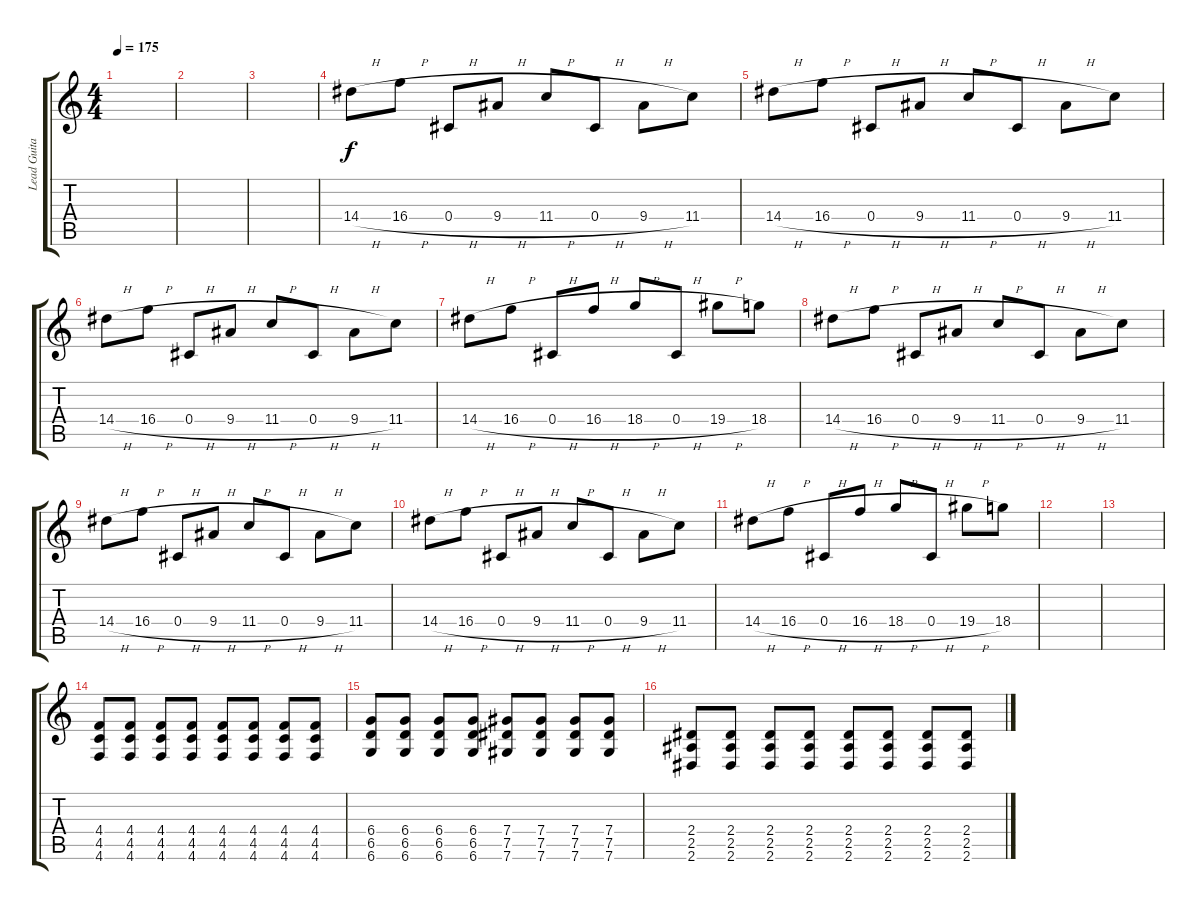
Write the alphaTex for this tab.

\track ("Lead Guitar" "Lead Guita") {instrument distortionguitar}
\staff {score tabs}
\tuning (Eb4 Bb3 Gb3 Db3 Ab2 Db2) {hide}
\ts (4 4)
\tempo 175
\clef g2
\ks c
|
|
|
14.4{h}.8{volume 16 instrument distortionguitar} 16.4{h}.8 0.4{h}.8 9.4{h}.8 11.4{h}.8 0.4{h}.8 9.4{h}.8 11.4.8 |
14.4{h}.8 16.4{h}.8 0.4{h}.8 9.4{h}.8 11.4{h}.8 0.4{h}.8 9.4{h}.8 11.4.8 |
14.4{h}.8 16.4{h}.8 0.4{h}.8 9.4{h}.8 11.4{h}.8 0.4{h}.8 9.4{h}.8 11.4.8 |
14.4{h}.8 16.4{h}.8 0.4{h}.8 16.4{h}.8 18.4{h}.8 0.4{h}.8 19.4{h}.8 18.4.8 |
14.4{h}.8 16.4{h}.8 0.4{h}.8 9.4{h}.8 11.4{h}.8 0.4{h}.8 9.4{h}.8 11.4.8 |
14.4{h}.8 16.4{h}.8 0.4{h}.8 9.4{h}.8 11.4{h}.8 0.4{h}.8 9.4{h}.8 11.4.8 |
14.4{h}.8 16.4{h}.8 0.4{h}.8 9.4{h}.8 11.4{h}.8 0.4{h}.8 9.4{h}.8 11.4.8 |
14.4{h}.8 16.4{h}.8 0.4{h}.8 16.4{h}.8 18.4{h}.8 0.4{h}.8 19.4{h}.8 18.4.8 |
|
|
(4.4 4.5 4.6).8 (4.4 4.5 4.6).8 (4.4 4.5 4.6).8 (4.4 4.5 4.6).8 (4.4 4.5 4.6).8 (4.4 4.5 4.6).8 (4.4 4.5 4.6).8 (4.4 4.5 4.6).8 |
(6.4 6.5 6.6).8 (6.4 6.5 6.6).8 (6.4 6.5 6.6).8 (6.4 6.5 6.6).8 (7.4 7.5 7.6).8 (7.4 7.5 7.6).8 (7.4 7.5 7.6).8 (7.4 7.5 7.6).8 |
(2.4 2.5 2.6).8 (2.4 2.5 2.6).8 (2.4 2.5 2.6).8 (2.4 2.5 2.6).8 (2.4 2.5 2.6).8 (2.4 2.5 2.6).8 (2.4 2.5 2.6).8 (2.4 2.5 2.6).8
